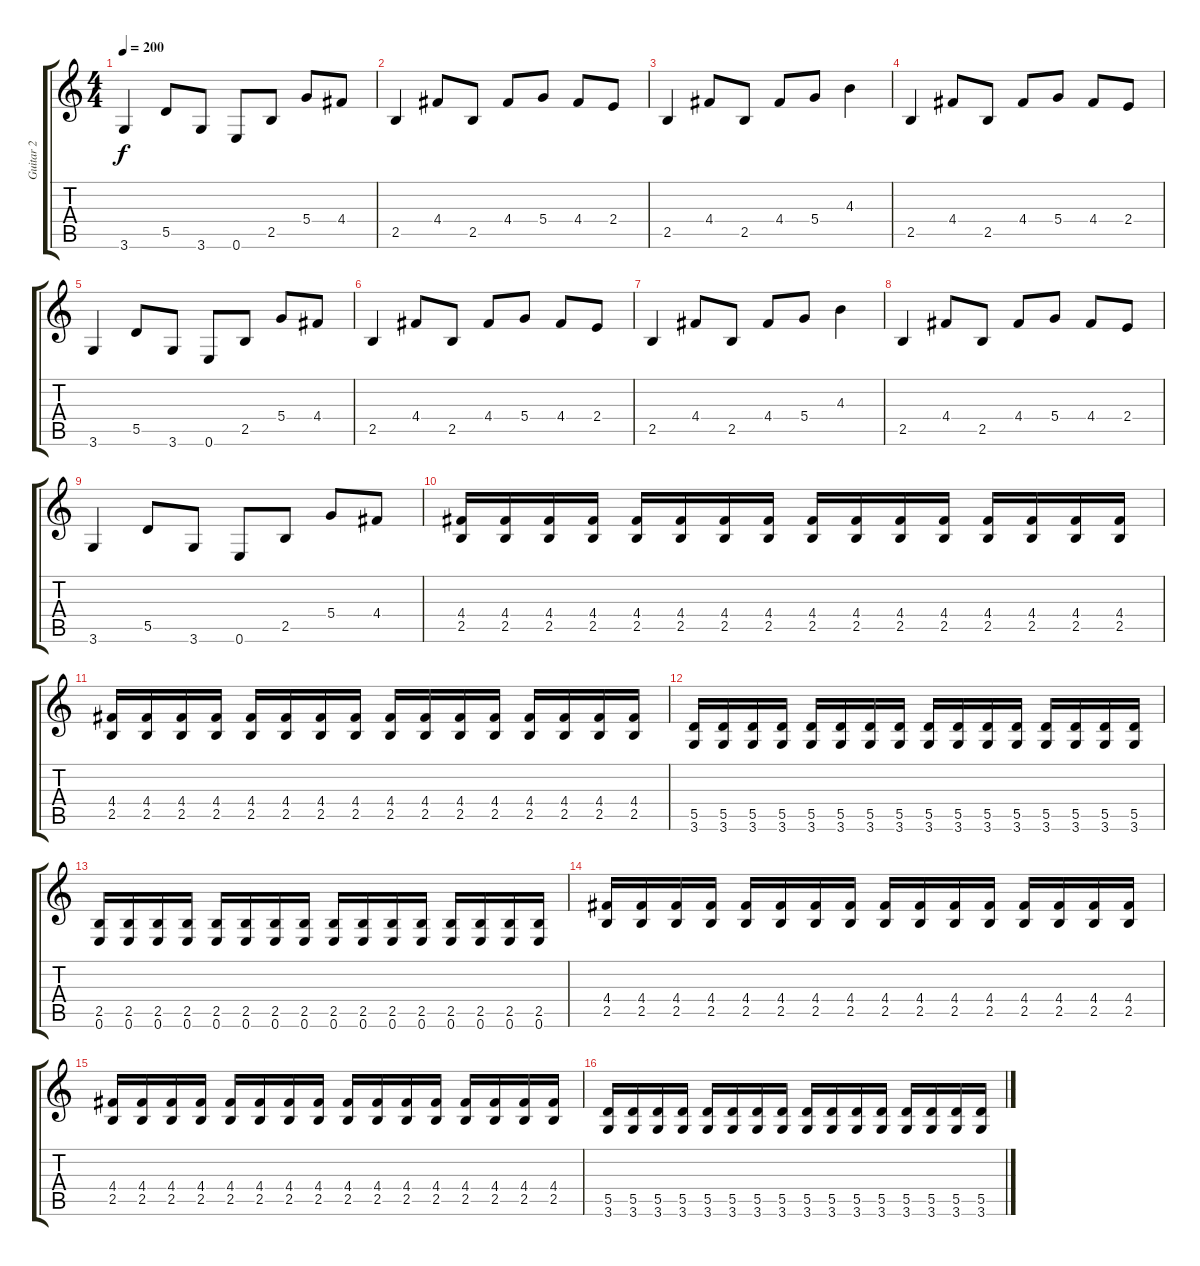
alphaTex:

\track ("Guitar 2" "Guitar 2") {instrument distortionguitar}
\staff {score tabs}
\tuning (E4 B3 G3 D3 A2 E2) {hide}
\ts (4 4)
\tempo 200
\clef g2
\ks c
3.6.4{dy f} 5.5.8 3.6.8 0.6.8 2.5.8 5.4.8 4.4.8 |
2.5.4 4.4.8 2.5.8 4.4.8 5.4.8 4.4.8 2.4.8 |
2.5.4 4.4.8 2.5.8 4.4.8 5.4.8 4.3.4 |
2.5.4 4.4.8 2.5.8 4.4.8 5.4.8 4.4.8 2.4.8 |
3.6.4 5.5.8 3.6.8 0.6.8 2.5.8 5.4.8 4.4.8 |
2.5.4 4.4.8 2.5.8 4.4.8 5.4.8 4.4.8 2.4.8 |
2.5.4 4.4.8 2.5.8 4.4.8 5.4.8 4.3.4 |
2.5.4 4.4.8 2.5.8 4.4.8 5.4.8 4.4.8 2.4.8 |
3.6.4 5.5.8 3.6.8 0.6.8 2.5.8 5.4.8 4.4.8 |
(4.4 2.5).16 (4.4 2.5).16 (4.4 2.5).16 (4.4 2.5).16 (4.4 2.5).16 (4.4 2.5).16 (4.4 2.5).16 (4.4 2.5).16 (4.4 2.5).16 (4.4 2.5).16 (4.4 2.5).16 (4.4 2.5).16 (4.4 2.5).16 (4.4 2.5).16 (4.4 2.5).16 (4.4 2.5).16 |
(4.4 2.5).16 (4.4 2.5).16 (4.4 2.5).16 (4.4 2.5).16 (4.4 2.5).16 (4.4 2.5).16 (4.4 2.5).16 (4.4 2.5).16 (4.4 2.5).16 (4.4 2.5).16 (4.4 2.5).16 (4.4 2.5).16 (4.4 2.5).16 (4.4 2.5).16 (4.4 2.5).16 (4.4 2.5).16 |
(5.5 3.6).16 (5.5 3.6).16 (5.5 3.6).16 (5.5 3.6).16 (5.5 3.6).16 (5.5 3.6).16 (5.5 3.6).16 (5.5 3.6).16 (5.5 3.6).16 (5.5 3.6).16 (5.5 3.6).16 (5.5 3.6).16 (5.5 3.6).16 (5.5 3.6).16 (5.5 3.6).16 (5.5 3.6).16 |
(2.5 0.6).16 (2.5 0.6).16 (2.5 0.6).16 (2.5 0.6).16 (2.5 0.6).16 (2.5 0.6).16 (2.5 0.6).16 (2.5 0.6).16 (2.5 0.6).16 (2.5 0.6).16 (2.5 0.6).16 (2.5 0.6).16 (2.5 0.6).16 (2.5 0.6).16 (2.5 0.6).16 (2.5 0.6).16 |
(4.4 2.5).16 (4.4 2.5).16 (4.4 2.5).16 (4.4 2.5).16 (4.4 2.5).16 (4.4 2.5).16 (4.4 2.5).16 (4.4 2.5).16 (4.4 2.5).16 (4.4 2.5).16 (4.4 2.5).16 (4.4 2.5).16 (4.4 2.5).16 (4.4 2.5).16 (4.4 2.5).16 (4.4 2.5).16 |
(4.4 2.5).16 (4.4 2.5).16 (4.4 2.5).16 (4.4 2.5).16 (4.4 2.5).16 (4.4 2.5).16 (4.4 2.5).16 (4.4 2.5).16 (4.4 2.5).16 (4.4 2.5).16 (4.4 2.5).16 (4.4 2.5).16 (4.4 2.5).16 (4.4 2.5).16 (4.4 2.5).16 (4.4 2.5).16 |
(5.5 3.6).16 (5.5 3.6).16 (5.5 3.6).16 (5.5 3.6).16 (5.5 3.6).16 (5.5 3.6).16 (5.5 3.6).16 (5.5 3.6).16 (5.5 3.6).16 (5.5 3.6).16 (5.5 3.6).16 (5.5 3.6).16 (5.5 3.6).16 (5.5 3.6).16 (5.5 3.6).16 (5.5 3.6).16
